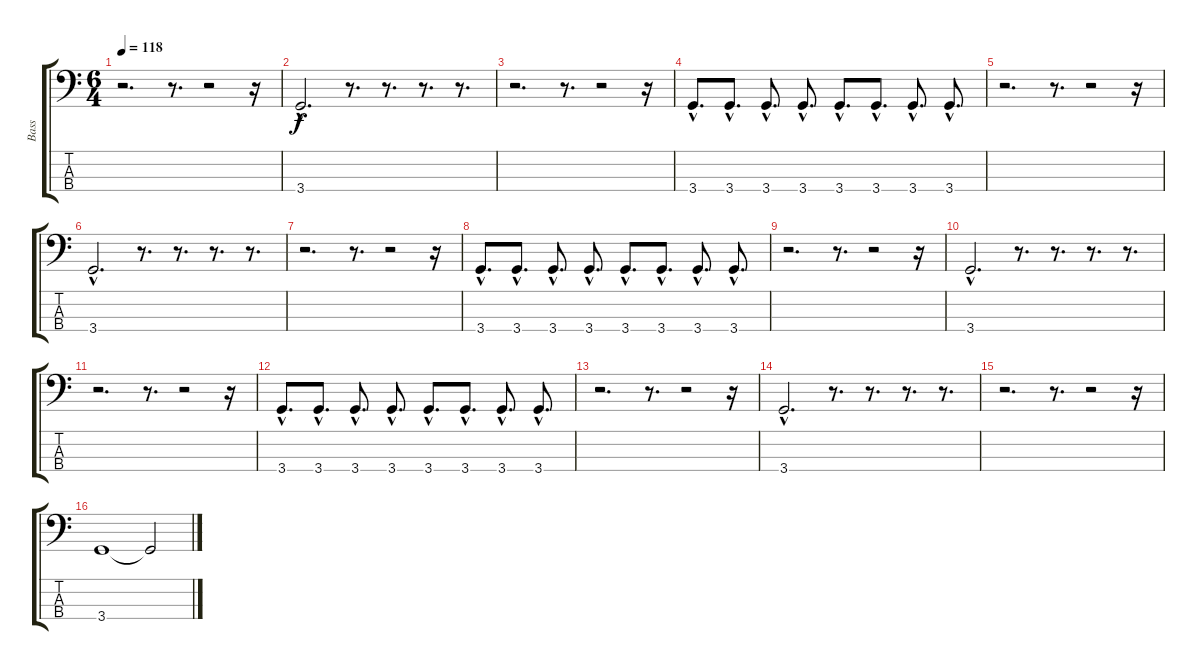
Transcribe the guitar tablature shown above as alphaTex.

\track ("Bass" "Bass") {instrument electricbassfinger}
\staff {score tabs}
\tuning (G2 D2 A1 E1) {hide}
\ts (6 4)
\tempo 118
\clef f4
\ks c
r.2{d dy f} r.8{d} r.2 r.16 |
3.4{hac}.2{d} r.8{d} r.8{d} r.8{d} r.8{d} |
r.2{d} r.8{d} r.2 r.16 |
3.4{hac}.8{d} 3.4{hac}.8{d} 3.4{hac}.8{d} 3.4{hac}.8{d} 3.4{hac}.8{d} 3.4{hac}.8{d} 3.4{hac}.8{d} 3.4{hac}.8{d} |
r.2{d} r.8{d} r.2 r.16 |
3.4{hac}.2{d} r.8{d} r.8{d} r.8{d} r.8{d} |
r.2{d} r.8{d} r.2 r.16 |
3.4{hac}.8{d} 3.4{hac}.8{d} 3.4{hac}.8{d} 3.4{hac}.8{d} 3.4{hac}.8{d} 3.4{hac}.8{d} 3.4{hac}.8{d} 3.4{hac}.8{d} |
r.2{d} r.8{d} r.2 r.16 |
3.4{hac}.2{d} r.8{d} r.8{d} r.8{d} r.8{d} |
r.2{d} r.8{d} r.2 r.16 |
3.4{hac}.8{d} 3.4{hac}.8{d} 3.4{hac}.8{d} 3.4{hac}.8{d} 3.4{hac}.8{d} 3.4{hac}.8{d} 3.4{hac}.8{d} 3.4{hac}.8{d} |
r.2{d} r.8{d} r.2 r.16 |
3.4{hac}.2{d} r.8{d} r.8{d} r.8{d} r.8{d} |
r.2{d} r.8{d} r.2 r.16 |
3.4.1 3.4{t}.2
